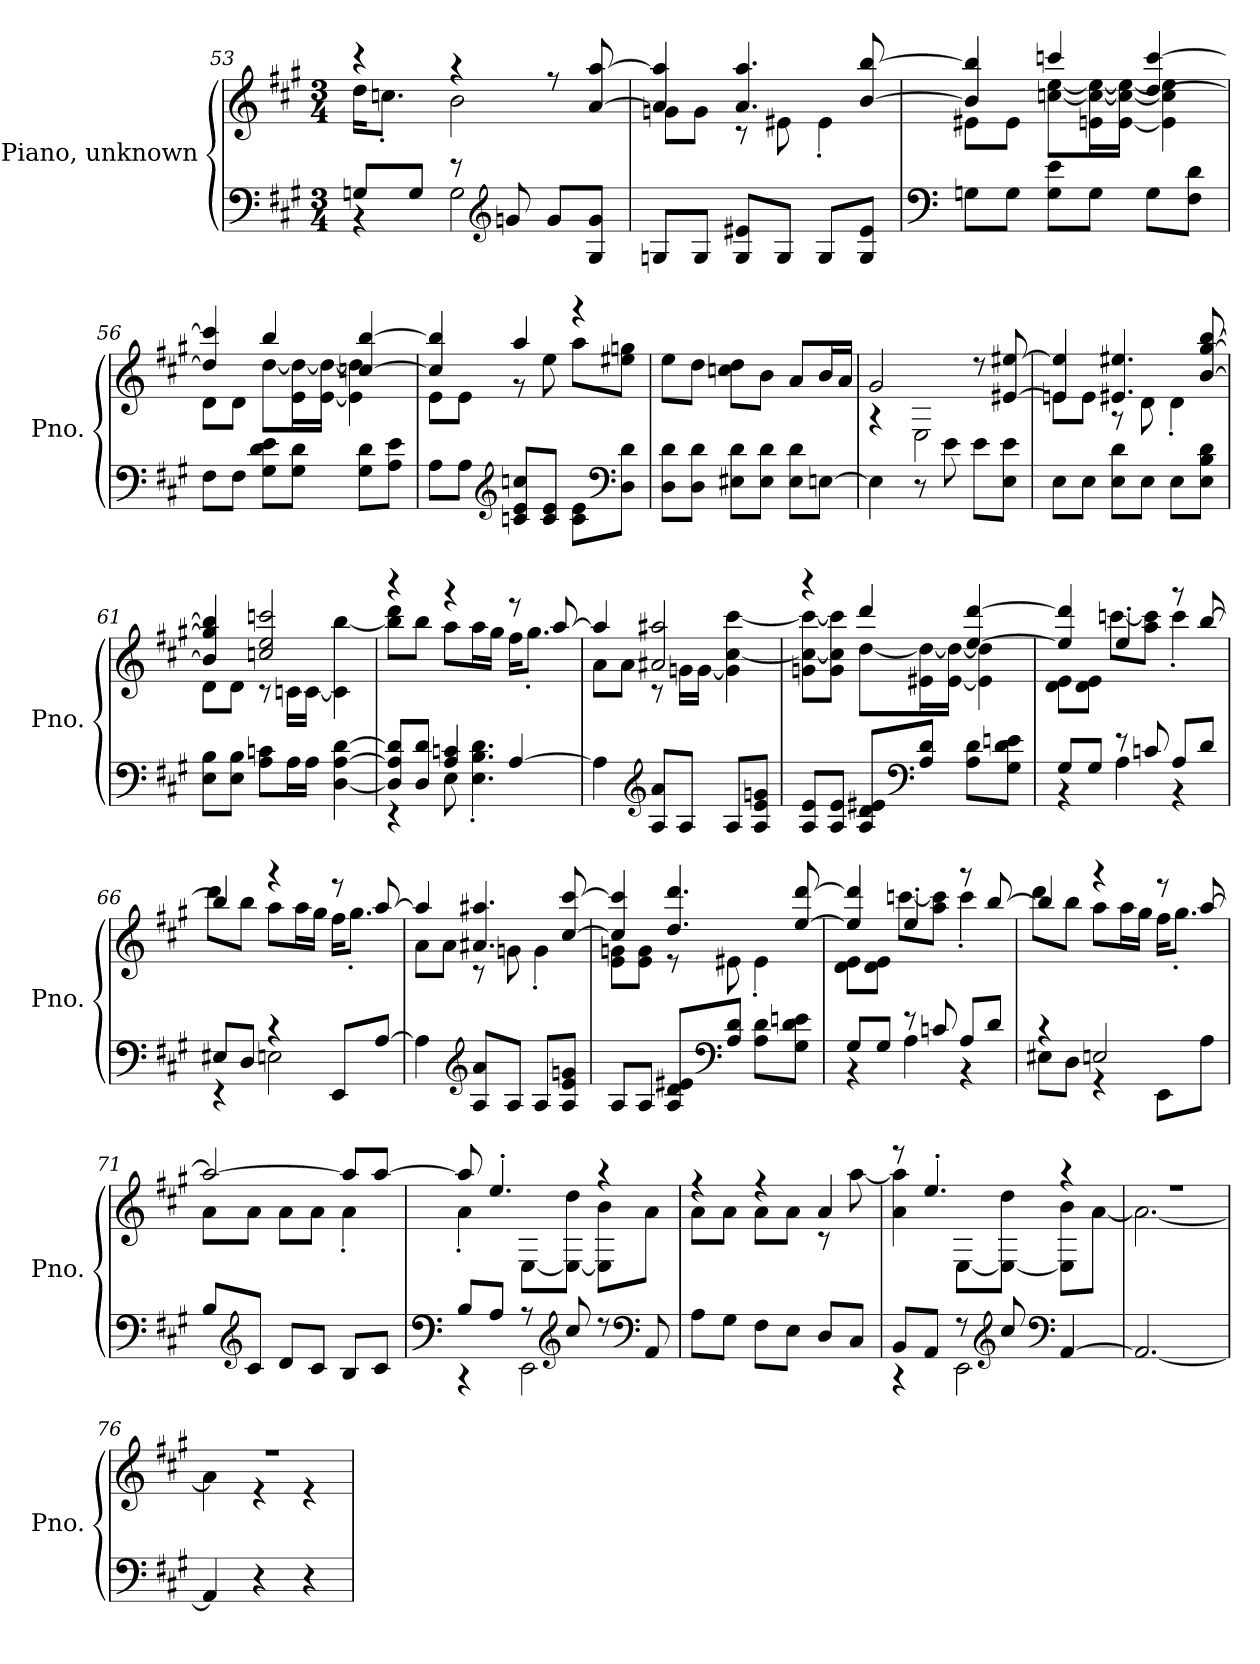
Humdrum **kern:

**kern	**kern
*part1	*part1
*staff2	*staff1
*I"Piano, unknown	*
*I'Pno.	*
!!LO:LB:g=z
*clefF4	*clefG2
*k[f#c#g#]	*k[f#c#g#]
*M3/4	*M3/4
=53	=53
*^	*^
8Gn/L	4r	4r	16dd\KL
.	.	.	8.ccn'\J
8G/J	.	.	.
8r	2G\	4r	2b\
*clefG2	*	*	*
8gn/	.	.	.
8g/L	.	8r	.
8G/ 8g/J	.	[8a/ [8aa/	.
*v	*v	*	*
=54	=54	=54
8Gn/L	4a/] 4aa/]	8gn\L
8G/J	.	8g\J
8G/ 8e#X/L	4.a/ 4.aa/	8r
8G/J	.	8e#X\
8G/L	.	4e#'\
8G/ 8e#/J	[8b/ [8bb/	.
=55	=55	=55
*clefF4	*	*
8Gn\L	4b/] 4bb/]	8e#X\L
8G\J	.	8e#\J
8G\ 8e\L	4cccn/	[8ccn\ [8ee\L
8G\J	.	16en\ 16cc\_ 16ee\_L
.	.	[16e\ 16cc\_ 16ee\_JJ
8G\L	[4dd/ [4ccc/	4e\] 4cc\] 4ee\]
8F#\ 8d\J	.	.
!!LO:LB:g=z	!!
=56	=56	=56
8F#\L	4dd/] 4ccc/]	8d\L
8F#\J	.	8d\J
8G#\ 8d\ 8e\L	4bb/	[8dd\L
8G#\ 8d\J	.	16e\ 16dd\_L
.	.	[16e\ 16dd\_JJ
8G#\ 8d\L	[4ccn/ [4bb/	4e\] 4dd\]
8A\ 8e\J	.	.
=57	=57	=57
8A\L	4cc/] 4bb/]	8e\L
8A\J	.	8e\J
*clefG2	*	*
8cn/ 8e/ 8ccn/L	4aa/	8r
8c/ 8e/J	.	8ee\
8c\ 8e\L	4r	8aa\L
*clefF4	*	*
8D\ 8d\J	.	8ee#X\ 8ggn\J
*	*v	*v
=58	=58
8D\ 8d\L	8ee\L
8D\ 8d\J	8dd\J
8E#X\ 8d\L	8ccn\ 8dd\L
8E#\ 8d\J	8b\J
8E#\ 8d\L	8a/L
[8En\J	16b/L
.	16a/JJ
=59	=59
*	*^
4E\]	2g#/	4r
8r	.	2E\
8e\	.	.
8e\L	8r	.
8E\ 8e\J	[8e#X/ [8ee#X/	.
!!LO:LB:g=z	!!
=60	=60	=60
8E\L	4e#/] 4ee#/]	8en\L
8E\J	.	8e\J
8E\ 8d\L	4.e#X/ 4.ee#X/	8r
8E\J	.	8d\
8E\L	.	4d'\
8E\ 8B\ 8d\J	[8b/ [8gg#/ [8bb/	.
=61	=61	=61
8E\ 8B\L	4b/] 4gg#/] 4bb/]	8d\L
8E\ 8B\J	.	8d\J
8A\ 8cn\L	2ccn/ 2ee/ 2cccn/	8r
16A\L	.	16cn\LL
16A\JJ	.	[16c\JJ
[4D\ [4A\ [4d\	.	4c\] [4bb\
=62	=62	=62
*^	*	*
8D/] 8A/] 8d/]L	4r	4r	8bb\] 8ddd\L
8D/ 8d/J	.	.	8bb\J
4A/ 4cn/	8E\	4r	8aa\L
.	4.E\' 4.B\' 4.d\'	.	16aa\L
.	.	.	16gg#\JJ
[4A/	.	8r	16ff#\KL
.	.	.	8.gg#'\J
.	.	[8aa/	.
*v	*v	*	*
=63	=63	=63
4A\]	4aa/]	8a\L
.	.	8a\J
*clefG2	*	*
8A/ 8a/L	2a#X/ 2aa#X/	8r
8A/J	.	16gn\LL
.	.	[16g\JJ
8A/L	.	4g\] [4cc#\ [4ccc#\
8A/ 8e/ 8gn/J	.	.
!!LO:LB:g=z	!!
=64	=64	=64
8A/ 8e/L	4r	8gn\ 8cc#\_ 8ccc#\_L
8A/ 8e/J	.	8g\ 8cc#\] 8ccc#\]J
8A/ 8d/ 8e#X/L	4ddd/	[8dd\L
*clefF4	*	*
8A/ 8d/J	.	16e#X\ 16dd\_L
.	.	[16e#\ 16dd\_JJ
8A\ 8d\L	[4ee/ [4ddd/	4e#\] 4dd\]
8G#\ 8d\ 8en\J	.	.
=65	=65	=65
*^	*	*
8G#/L	4r	4ee/] 4ddd/]	8d\ 8e\L
8G#/J	.	.	8d\ 8e\J
8r	4A\	4ee'/	[8cccn\L
8cn/	.	.	8aa\ 8ccc\]J
8A/L	4r	8r	4ccc'\
8d/J	.	[8bb/	.
=66	=66	=66	=66
8E#X/L	4r	4bb/]	8ddd\L
8D/J	.	.	8bb\J
4r	2En\	4r	8aa\L
.	.	.	16aa\L
.	.	.	16gg#\JJ
8EE/L	.	8r	16ff#\KL
.	.	.	8.gg#'\J
[8A/J	.	[8aa/	.
*v	*v	*	*
!!LO:LB:g=z	!!
=67	=67	=67
4A\]	4aa/]	8a\L
.	.	8a\J
*clefG2	*	*
8A/ 8a/L	4.a#X/ 4.aa#X/	8r
8A/J	.	8gn\
8A/L	.	4g'\
8A/ 8e/ 8gn/J	[8cc#/ [8ccc#/	.
=68	=68	=68
8A/L	4cc#/] 4ccc#/]	8e\ 8gn\L
8A/J	.	8e\ 8g\J
8A/ 8d/ 8e#X/L	4.dd/ 4.ddd/	8r
*clefF4	*	*
8A/ 8d/J	.	8e#X\
8A\ 8d\L	.	4e#'\
8G#\ 8d\ 8en\J	[8ee/ [8ddd/	.
=69	=69	=69
*^	*	*
8G#/L	4r	4ee/] 4ddd/]	8d\ 8e\L
8G#/J	.	.	8d\ 8e\J
8r	4A\	4ee'/	[8cccn\L
8cn/	.	.	8aa\ 8ccc\]J
8A/L	4r	8r	4ccc'\
8d/J	.	[8bb/	.
!!LO:PB:g=z	!!
=70	=70	=70	=70
4r	8E#X\L	4bb/]	8ddd\L
.	8D\J	.	8bb\J
2En/	4r	4r	8aa\L
.	.	.	16aa\L
.	.	.	16gg#\JJ
.	8EE\L	8r	16ff#\KL
.	.	.	8.gg#'\J
.	8A\J	[8aa/	.
*v	*v	*	*
=71	=71	=71
8B/L	2aa/_	8a\L
*clefG2	*	*
8c#/J	.	8a\J
8d/L	.	8a\L
8c#/J	.	8a\J
8B/L	8aa/L]	4a'\
8c#/J	[8aa/J	.
=72	=72	=72
*clefF4	*	*
*^	*	*
8B/L	4r	8aa/]	4a'\
8A/J	.	4.ee'/	.
8r	2EE\	.	[8E\L
*clefG2	*	*	*
8cc#/	.	.	8E\_ 8dd\J
8r	.	4r	8E\] 8b\L
*clefF4	*	*	*
8AA/	.	.	8a\J
*v	*v	*	*
=73	=73	=73
8A\L	4r	8a\L
8G#\J	.	8a\J
8F#\L	4r	8a\L
8E\J	.	8a\J
8D/L	4a/	8r
8C#/J	.	[8aa\
!!LO:LB:g=z	!!
=74	=74	=74
*^	*	*
8BB/L	4r	8r	4a\ 4aa\]
8AA/J	.	4.ee'/	.
8r	2EE\	.	[8E\L
*clefG2	*	*	*
8cc#/	.	.	8E\_ 8dd\J
*clefF4	*	*	*
[4AA/	.	4r	8E\] 8b\L
.	.	.	[8a\J
*v	*v	*	*
=75	=75	=75
2.AA/_	2.r	2.a\_
=76	=76	=76
4AA/]	2.r	4a\]
4r	.	4r
4r	.	4r
*	*v	*v
=	=
*-	*-
